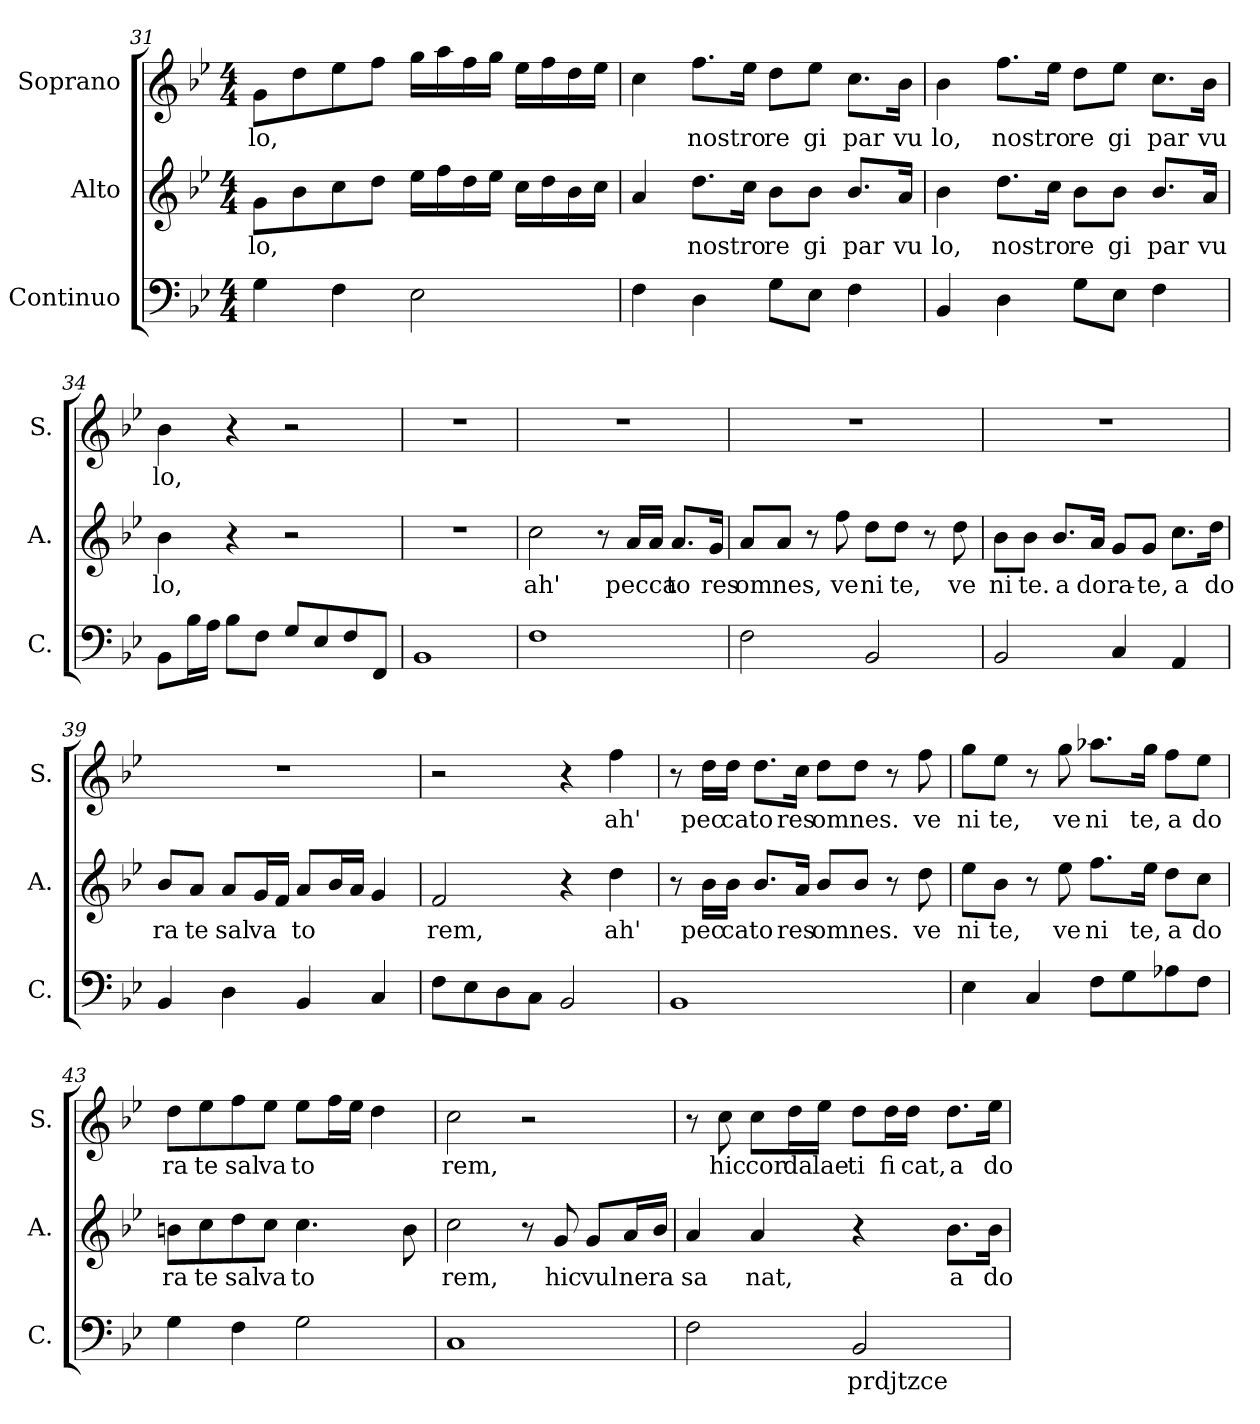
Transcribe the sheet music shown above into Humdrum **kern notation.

**kern	**text	**kern	**text	**kern	**text
*part3	*part3	*part2	*part2	*part1	*part1
*staff3	*staff3	*staff2	*staff2	*staff1	*staff1
*I"Continuo	*	*I"Alto	*	*I"Soprano	*
*I'C.	*	*I'A.	*	*I'S.	*
*clefF4	*	*clefG2	*	*clefG2	*
*k[b-e-]	*	*k[b-e-]	*	*k[b-e-]	*
*M4/4	*	*M4/4	*	*M4/4	*
=31	=31	=31	=31	=31	=31
!	!	!	!LO:LY:b	!	!LO:LY:b
4G\	.	8g\L	lo,	8g\L	lo,
.	.	8b-\	.	8dd\	.
4F\	.	8cc\	.	8ee-\	.
.	.	8dd\J	.	8ff\J	.
2E-\	.	16ee-\LL	.	16gg\LL	.
.	.	16ff\	.	16aa\	.
.	.	16dd\	.	16ff\	.
.	.	16ee-\JJ	.	16gg\JJ	.
.	.	16cc\LL	.	16ee-\LL	.
.	.	16dd\	.	16ff\	.
.	.	16b-\	.	16dd\	.
.	.	16cc\JJ	.	16ee-\JJ	.
=32	=32	=32	=32	=32	=32
4F\	.	4a/	.	4cc\	.
!	!	!	!LO:LY:b	!	!LO:LY:b
4D\	.	8.dd\L	nos	8.ff\L	nos
!	!	!	!LO:LY:b	!	!LO:LY:b
.	.	16cc\Jk	tro	16ee-\Jk	tro
!	!	!	!LO:LY:b	!	!LO:LY:b
8G\L	.	8b-\L	re	8dd\L	re
!	!	!	!LO:LY:b	!	!LO:LY:b
8E-\J	.	8b-\J	gi	8ee-\J	gi
!	!	!	!LO:LY:b	!	!LO:LY:b
4F\	.	8.b-/L	par	8.cc\L	par
!	!	!	!LO:LY:b	!	!LO:LY:b
.	.	16a/Jk	vu	16b-\Jk	vu
=33	=33	=33	=33	=33	=33
!	!	!	!LO:LY:b	!	!LO:LY:b
4BB-/	.	4b-\	lo,	4b-\	lo,
!	!	!	!LO:LY:b	!	!LO:LY:b
4D\	.	8.dd\L	nos	8.ff\L	nos
!	!	!	!LO:LY:b	!	!LO:LY:b
.	.	16cc\Jk	tro	16ee-\Jk	tro
!	!	!	!LO:LY:b	!	!LO:LY:b
8G\L	.	8b-\L	re	8dd\L	re
!	!	!	!LO:LY:b	!	!LO:LY:b
8E-\J	.	8b-\J	gi	8ee-\J	gi
!	!	!	!LO:LY:b	!	!LO:LY:b
4F\	.	8.b-/L	par	8.cc\L	par
!	!	!	!LO:LY:b	!	!LO:LY:b
.	.	16a/Jk	vu	16b-\Jk	vu
!!LO:LB:g=z
=34	=34	=34	=34	=34	=34
!	!	!	!LO:LY:b	!	!LO:LY:b
8BB-\L	.	4b-\	lo,	4b-\	lo,
16B-\L	.	.	.	.	.
16A\JJ	.	.	.	.	.
8B-\L	.	4r	.	4r	.
8F\J	.	.	.	.	.
8G/L	.	2r	.	2r	.
8E-/	.	.	.	.	.
8F/	.	.	.	.	.
8FF/J	.	.	.	.	.
=35	=35	=35	=35	=35	=35
1BB-	.	1r	.	1r	.
=36	=36	=36	=36	=36	=36
!	!	!	!LO:LY:b	!	!
1F	.	2cc\	ah'	1r	.
.	.	8r	.	.	.
!	!	!	!LO:LY:b	!	!
.	.	16a/LL	pecca	.	.
.	.	16a/JJ	.	.	.
!	!	!	!LO:LY:b	!	!
.	.	8.a/L	to	.	.
!	!	!	!LO:LY:b	!	!
.	.	16g/Jk	res	.	.
=37	=37	=37	=37	=37	=37
!	!	!	!LO:LY:b	!	!
2F\	.	8a/L	om	1r	.
!	!	!	!LO:LY:b	!	!
.	.	8a/J	nes,	.	.
.	.	8r	.	.	.
!	!	!	!LO:LY:b	!	!
.	.	8ff\	ve	.	.
!	!	!	!LO:LY:b	!	!
2BB-/	.	8dd\L	ni	.	.
!	!	!	!LO:LY:b	!	!
.	.	8dd\J	te,	.	.
.	.	8r	.	.	.
!	!	!	!LO:LY:b	!	!
.	.	8dd\	ve	.	.
=38	=38	=38	=38	=38	=38
!	!	!	!LO:LY:b	!	!
2BB-/	.	8b-\L	ni	1r	.
!	!	!	!LO:LY:b	!	!
.	.	8b-\J	te.	.	.
!	!	!	!LO:LY:b	!	!
.	.	8.b-/L	a	.	.
!	!	!	!LO:LY:b	!	!
.	.	16a/Jk	do	.	.
!	!	!	!LO:LY:b	!	!
4C/	.	8g/L	ra-	.	.
!	!	!	!LO:LY:b	!	!
.	.	8g/J	te,	.	.
!	!	!	!LO:LY:b	!	!
4AA/	.	8.cc\L	a	.	.
!	!	!	!LO:LY:b	!	!
.	.	16dd\Jk	do	.	.
=39	=39	=39	=39	=39	=39
!	!	!	!LO:LY:b	!	!
4BB-/	.	8b-/L	ra	1r	.
!	!	!	!LO:LY:b	!	!
.	.	8a/J	te	.	.
!	!	!	!LO:LY:b	!	!
4D\	.	8a/L	sal	.	.
!	!	!	!LO:LY:b	!	!
.	.	16g/L	va	.	.
.	.	16f/JJ	.	.	.
!	!	!	!LO:LY:b	!	!
4BB-/	.	8a/L	to	.	.
.	.	16b-/L	.	.	.
.	.	16a/JJ	.	.	.
4C/	.	4g/	.	.	.
!!LO:LB:g=z
=40	=40	=40	=40	=40	=40
!	!	!	!LO:LY:b	!	!
8F\L	.	2f/	rem,	2r	.
8E-\	.	.	.	.	.
8D\	.	.	.	.	.
8C\J	.	.	.	.	.
2BB-/	.	4r	.	4r	.
!	!	!	!LO:LY:b	!	!LO:LY:b
.	.	4dd\	ah'	4ff\	ah'
=41	=41	=41	=41	=41	=41
1BB-	.	8r	.	8r	.
!	!	!	!LO:LY:b	!	!LO:LY:b
.	.	16b-\LL	pec	16dd\LL	pec
!	!	!	!LO:LY:b	!	!LO:LY:b
.	.	16b-\JJ	ca	16dd\JJ	ca
!	!	!	!LO:LY:b	!	!LO:LY:b
.	.	8.b-/L	to	8.dd\L	to
!	!	!	!LO:LY:b	!	!LO:LY:b
.	.	16a/Jk	res	16cc\Jk	res
!	!	!	!LO:LY:b	!	!LO:LY:b
.	.	8b-/L	om	8dd\L	om
!	!	!	!LO:LY:b	!	!LO:LY:b
.	.	8b-/J	nes.	8dd\J	nes.
.	.	8r	.	8r	.
!	!	!	!LO:LY:b	!	!LO:LY:b
.	.	8dd\	ve	8ff\	ve
=42	=42	=42	=42	=42	=42
!	!	!	!LO:LY:b	!	!LO:LY:b
4E-\	.	8ee-\L	ni	8gg\L	ni
!	!	!	!LO:LY:b	!	!LO:LY:b
.	.	8b-\J	te,	8ee-\J	te,
4C/	.	8r	.	8r	.
!	!	!	!LO:LY:b	!	!LO:LY:b
.	.	8ee-\	ve	8gg\	ve
!	!	!	!LO:LY:b	!	!LO:LY:b
8F\L	.	8.ff\L	ni	8.aa-X\L	ni
8G\	.	.	.	.	.
!	!	!	!LO:LY:b	!	!LO:LY:b
.	.	16ee-\Jk	te,	16gg\Jk	te,
!	!	!	!LO:LY:b	!	!LO:LY:b
8A-X\	.	8dd\L	a	8ff\L	a
!	!	!	!LO:LY:b	!	!LO:LY:b
8F\J	.	8cc\J	do	8ee-\J	do
=43	=43	=43	=43	=43	=43
!	!	!	!LO:LY:b	!	!LO:LY:b
4G\	.	8bn\L	ra	8dd\L	ra
!	!	!	!LO:LY:b	!	!LO:LY:b
.	.	8cc\	te	8ee-\	te
!	!	!	!LO:LY:b	!	!LO:LY:b
4F\	.	8dd\	sal	8ff\	sal
!	!	!	!LO:LY:b	!	!LO:LY:b
.	.	8cc\J	va	8ee-\J	va
!	!	!	!LO:LY:b	!	!LO:LY:b
2G\	.	4.cc\	to	8ee-\L	to
.	.	.	.	16ff\L	.
.	.	.	.	16ee-\JJ	.
.	.	.	.	4dd\	.
.	.	8b\	.	.	.
=44	=44	=44	=44	=44	=44
!	!	!	!LO:LY:b	!	!LO:LY:b
1C	.	2cc\	rem,	2cc\	rem,
.	.	8r	.	2r	.
!	!	!	!LO:LY:b	!	!
.	.	8g/	hic	.	.
!	!	!	!LO:LY:b	!	!
.	.	8g/L	vul	.	.
!	!	!	!LO:LY:b	!	!
.	.	16a/L	ne	.	.
!	!	!	!LO:LY:b	!	!
.	.	16b-/JJ	ra	.	.
!!LO:LB:g=z
=45	=45	=45	=45	=45	=45
!	!	!	!LO:LY:b	!	!
2F\	.	4a/	sa	8r	.
!	!	!	!	!	!LO:LY:b
.	.	.	.	8cc\	hic
!	!	!	!LO:LY:b	!	!LO:LY:b
.	.	4a/	nat,	8cc\L	cor
!	!	!	!	!	!LO:LY:b
.	.	.	.	16dd\L	da
!	!	!	!	!	!LO:LY:b
.	.	.	.	16ee-\JJ	lae
!	!LO:LY:b	!	!	!	!LO:LY:b
2BB-/	prdjtzce	4r	.	8dd\L	ti
!	!	!	!	!	!LO:LY:b
.	.	.	.	16dd\L	fi
!	!	!	!	!	!LO:LY:b
.	.	.	.	16dd\JJ	cat,
!	!	!	!LO:LY:b	!	!LO:LY:b
.	.	8.b-\L	a	8.dd\L	a
!	!	!	!LO:LY:b	!	!LO:LY:b
.	.	16b-\Jk	do	16ee-\Jk	do
=	=	=	=	=	=
*-	*-	*-	*-	*-	*-
